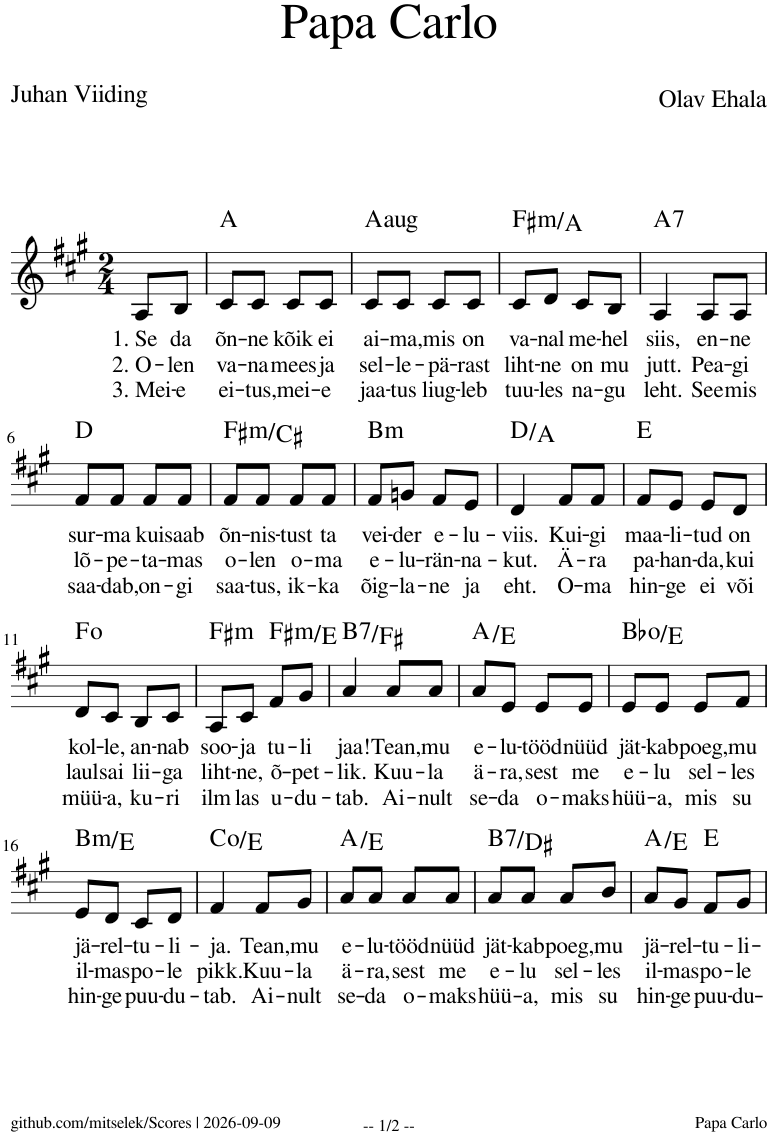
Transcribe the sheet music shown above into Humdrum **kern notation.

**kern	**text	**text	**text	**harte
*part1	*part1	*part1	*part1	*part1
*staff1	*staff1	*staff1	*staff1	*
*I"Piano	*	*	*	*
*I'Pno.	*	*	*	*
*clefG2	*	*	*	*
*k[f#c#g#]	*	*	*	*
*M2/4	*	*	*	*
=1	=1	=1	=1	=1
!	!LO:LY:b	!LO:LY:b	!LO:LY:b	!
8A/L	1. Se	2. O-	3. Mei-	.
!	!LO:LY:b	!LO:LY:b	!LO:LY:b	!
8B/J	da	-len	-e	.
=2	=2	=2	=2	=2
!	!LO:LY:b	!LO:LY:b	!LO:LY:b	!
8c#/L	õn-	va-	ei-	A:maj
!	!LO:LY:b	!LO:LY:b	!LO:LY:b	!
8c#/J	-ne	-na	-tus,	.
!	!LO:LY:b	!LO:LY:b	!LO:LY:b	!
8c#/L	kõik	mees	mei-	.
!	!LO:LY:b	!LO:LY:b	!LO:LY:b	!
8c#/J	ei	ja	-e	.
=3	=3	=3	=3	=3
!	!LO:LY:b	!LO:LY:b	!LO:LY:b	!LO:H:kt=aug
8c#/L	ai-	sel-	jaa-	A:aug
!	!LO:LY:b	!LO:LY:b	!LO:LY:b	!
8c#/J	-ma,	-le-	-tus	.
!	!LO:LY:b	!LO:LY:b	!LO:LY:b	!
8c#/L	mis	-pä-	liug-	.
!	!LO:LY:b	!LO:LY:b	!LO:LY:b	!
8c#/J	on	-rast	-leb	.
=4	=4	=4	=4	=4
!	!LO:LY:b	!LO:LY:b	!LO:LY:b	!LO:H:kt=m
8c#/L	va-	liht-	tuu-	F#:min/b3
!	!LO:LY:b	!LO:LY:b	!LO:LY:b	!
8d/J	-nal	-ne	-les	.
!	!LO:LY:b	!LO:LY:b	!LO:LY:b	!
8c#/L	me-	on	na-	.
!	!LO:LY:b	!LO:LY:b	!LO:LY:b	!
8B/J	-hel	mu	-gu	.
=5	=5	=5	=5	=5
!	!LO:LY:b	!LO:LY:b	!LO:LY:b	!LO:H:kt=7
4A/	siis,	jutt.	leht.	A:7
!	!LO:LY:b	!LO:LY:b	!LO:LY:b	!
8A/L	en-	Pea-	See	.
!	!LO:LY:b	!LO:LY:b	!LO:LY:b	!
8A/J	-ne	-gi	mis	.
!!LO:LB:g=z
=6	=6	=6	=6	=6
!	!LO:LY:b	!LO:LY:b	!LO:LY:b	!
8f#/L	sur-	lõ-	saa-	D:maj
!	!LO:LY:b	!LO:LY:b	!LO:LY:b	!
8f#/J	-ma	-pe-	-dab,	.
!	!LO:LY:b	!LO:LY:b	!LO:LY:b	!
8f#/L	kui	-ta-	on-	.
!	!LO:LY:b	!LO:LY:b	!LO:LY:b	!
8f#/J	saab	-mas	-gi	.
=7	=7	=7	=7	=7
!	!LO:LY:b	!LO:LY:b	!LO:LY:b	!LO:H:kt=m
8f#/L	õn-	o-	saa-	F#:min/5
!	!LO:LY:b	!LO:LY:b	!LO:LY:b	!
8f#/J	-nis-	-len	-tus,	.
!	!LO:LY:b	!LO:LY:b	!LO:LY:b	!
8f#/L	-tust	o-	ik-	.
!	!LO:LY:b	!LO:LY:b	!LO:LY:b	!
8f#/J	ta	-ma	-ka	.
=8	=8	=8	=8	=8
!	!LO:LY:b	!LO:LY:b	!LO:LY:b	!LO:H:kt=m
8f#/L	vei-	e-	õig-	B:min
!	!LO:LY:b	!LO:LY:b	!LO:LY:b	!
8gn/J	-der	-lu-	-la-	.
!	!LO:LY:b	!LO:LY:b	!LO:LY:b	!
8f#/L	e-	-rän-	-ne	.
!	!LO:LY:b	!LO:LY:b	!LO:LY:b	!
8e/J	-lu-	-na-	ja	.
=9	=9	=9	=9	=9
!	!LO:LY:b	!LO:LY:b	!LO:LY:b	!
4d/	-viis.	-kut.	eht.	D:maj/5
!	!LO:LY:b	!LO:LY:b	!LO:LY:b	!
8f#/L	Kui-	Ä-	O-	.
!	!LO:LY:b	!LO:LY:b	!LO:LY:b	!
8f#/J	-gi	-ra	-ma	.
=10	=10	=10	=10	=10
!	!LO:LY:b	!LO:LY:b	!LO:LY:b	!
8f#/L	maa-	pa-	hin-	E:maj
!	!LO:LY:b	!LO:LY:b	!LO:LY:b	!
8e/J	-li-	-han-	-ge	.
!	!LO:LY:b	!LO:LY:b	!LO:LY:b	!
8e/L	-tud	-da,	ei	.
!	!LO:LY:b	!LO:LY:b	!LO:LY:b	!
8d/J	on	kui	või	.
!!LO:LB:g=z
=11	=11	=11	=11	=11
!	!LO:LY:b	!LO:LY:b	!LO:LY:b	!
8d/L	kol-	laul	müü-	F:dim
!	!LO:LY:b	!LO:LY:b	!LO:LY:b	!
8c#/J	-le,	sai	-a,	.
!	!LO:LY:b	!LO:LY:b	!LO:LY:b	!
8B/L	an-	lii-	ku-	.
!	!LO:LY:b	!LO:LY:b	!LO:LY:b	!
8c#/J	-nab	-ga	-ri	.
=12	=12	=12	=12	=12
!	!LO:LY:b	!LO:LY:b	!LO:LY:b	!LO:H:kt=m
8A/L	soo-	liht-	ilm	F#:min
!	!LO:LY:b	!LO:LY:b	!LO:LY:b	!
8c#/J	-ja	-ne,	las	.
!	!LO:LY:b	!LO:LY:b	!LO:LY:b	!LO:H:kt=m
8f#/L	tu-	õ-	u-	F#:min/b7
!	!LO:LY:b	!LO:LY:b	!LO:LY:b	!
8g#/J	-li	-pet-	-du-	.
=13	=13	=13	=13	=13
!	!LO:LY:b	!LO:LY:b	!LO:LY:b	!LO:H:kt=7
4a/	jaa!	-lik.	-tab.	B:7/5
!	!LO:LY:b	!LO:LY:b	!LO:LY:b	!
8a/L	Tean,	Kuu-	Ai-	.
!	!LO:LY:b	!LO:LY:b	!LO:LY:b	!
8a/J	mu	-la	-nult	.
=14	=14	=14	=14	=14
!	!LO:LY:b	!LO:LY:b	!LO:LY:b	!
8a/L	e-	ä-	se-	A:maj/5
!	!LO:LY:b	!LO:LY:b	!LO:LY:b	!
8e/J	-lu-	-ra,	-da	.
!	!LO:LY:b	!LO:LY:b	!LO:LY:b	!
8e/L	-tööd	sest	o-	.
!	!LO:LY:b	!LO:LY:b	!LO:LY:b	!
8e/J	nüüd	me	-maks	.
=15	=15	=15	=15	=15
!	!LO:LY:b	!LO:LY:b	!LO:LY:b	!
8e/L	jät-	e-	hüü-	Bb:dim/#4
!	!LO:LY:b	!LO:LY:b	!LO:LY:b	!
8e/J	-kab	-lu	-a,	.
!	!LO:LY:b	!LO:LY:b	!LO:LY:b	!
8e/L	poeg,	sel-	mis	.
!	!LO:LY:b	!LO:LY:b	!LO:LY:b	!
8f#/J	mu	-les	su	.
!!LO:LB:g=z
=16	=16	=16	=16	=16
!	!LO:LY:b	!LO:LY:b	!LO:LY:b	!LO:H:kt=m
8e/L	jä-	il-	hin-	B:min/4
!	!LO:LY:b	!LO:LY:b	!LO:LY:b	!
8d/J	-rel-	-mas	-ge	.
!	!LO:LY:b	!LO:LY:b	!LO:LY:b	!
8c#/L	-tu-	po-	puu-	.
!	!LO:LY:b	!LO:LY:b	!LO:LY:b	!
8d/J	-li-	-le	-du-	.
=17	=17	=17	=17	=17
!	!LO:LY:b	!LO:LY:b	!LO:LY:b	!
4f#/	-ja.	pikk.	-tab.	C:dim/3
!	!LO:LY:b	!LO:LY:b	!LO:LY:b	!
8f#/L	Tean,	Kuu-	Ai-	.
!	!LO:LY:b	!LO:LY:b	!LO:LY:b	!
8g#/J	mu	-la	-nult	.
=18	=18	=18	=18	=18
!	!LO:LY:b	!LO:LY:b	!LO:LY:b	!
8a/L	e-	ä-	se-	A:maj/5
!	!LO:LY:b	!LO:LY:b	!LO:LY:b	!
8a/J	-lu-	-ra,	-da	.
!	!LO:LY:b	!LO:LY:b	!LO:LY:b	!
8a/L	-tööd	sest	o-	.
!	!LO:LY:b	!LO:LY:b	!LO:LY:b	!
8a/J	nüüd	me	-maks	.
=19	=19	=19	=19	=19
!	!LO:LY:b	!LO:LY:b	!LO:LY:b	!LO:H:kt=7
8a/L	jät-	e-	hüü-	B:7/3
!	!LO:LY:b	!LO:LY:b	!LO:LY:b	!
8a/J	-kab	-lu	-a,	.
!	!LO:LY:b	!LO:LY:b	!LO:LY:b	!
8a/L	poeg,	sel-	mis	.
!	!LO:LY:b	!LO:LY:b	!LO:LY:b	!
8b/J	mu	-les	su	.
=20	=20	=20	=20	=20
!	!LO:LY:b	!LO:LY:b	!LO:LY:b	!
8a/L	jä-	il-	hin-	A:maj/5
!	!LO:LY:b	!LO:LY:b	!LO:LY:b	!
8g#/J	-rel-	-mas	-ge	.
!	!LO:LY:b	!LO:LY:b	!LO:LY:b	!
8f#/L	-tu-	po-	puu-	E:maj
!	!LO:LY:b	!LO:LY:b	!LO:LY:b	!
8g#/J	-li-	-le	-du-	.
=	=	=	=	=
*-	*-	*-	*-	*-
